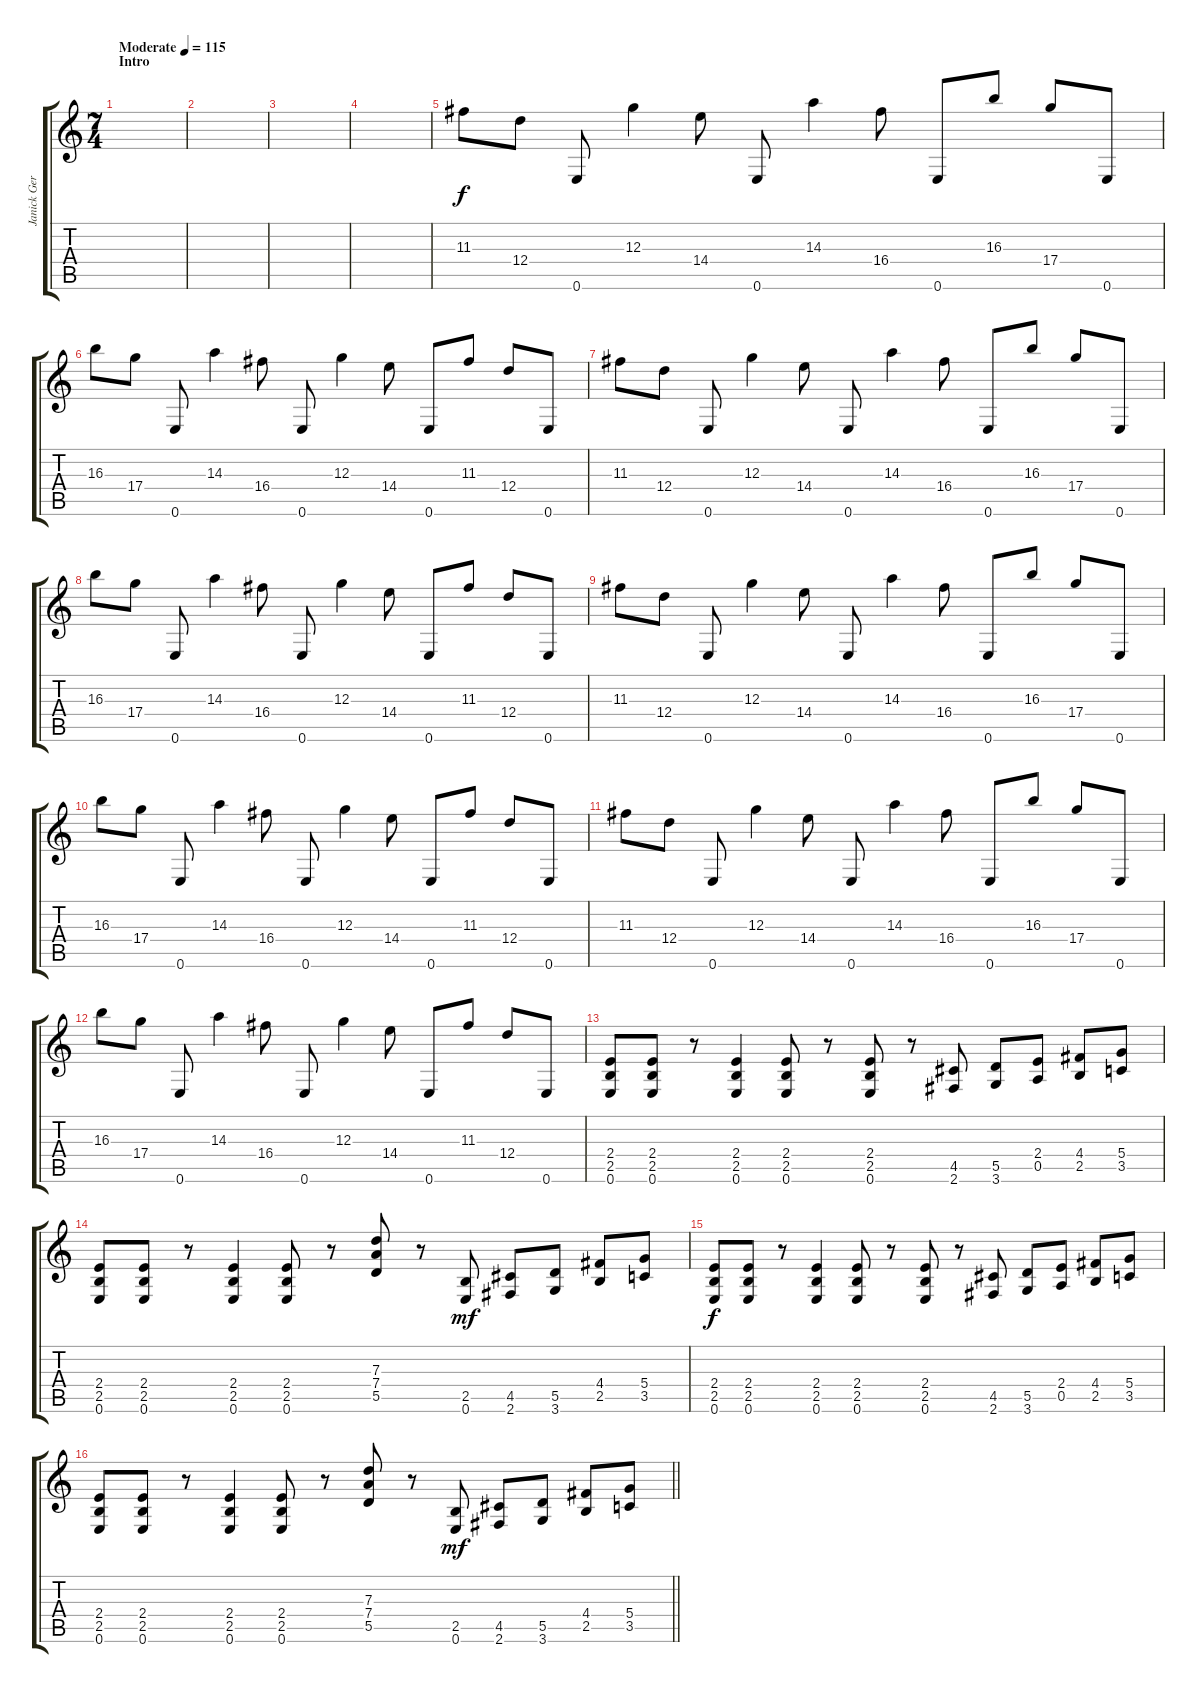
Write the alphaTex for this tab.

\track ("Janick Gers" "Janick Ger") {instrument distortionguitar}
\staff {score tabs}
\tuning (E4 B3 G3 D3 A2 E2) {hide}
\ts (7 4)
\section ("" "Intro")
\tempo (115 "Moderate")
\clef g2
\ks c
|
|
|
|
11.3.8{balance 1 instrument electricguitarjazz} 12.4.8 0.6.8 12.3.4 14.4.8 0.6.8 14.3.4 16.4.8 0.6.8 16.3.8 17.4.8 0.6.8 |
16.3.8 17.4.8 0.6.8 14.3.4 16.4.8 0.6.8 12.3.4 14.4.8 0.6.8 11.3.8 12.4.8 0.6.8 |
11.3.8 12.4.8 0.6.8 12.3.4 14.4.8 0.6.8 14.3.4 16.4.8 0.6.8 16.3.8 17.4.8 0.6.8 |
16.3.8 17.4.8 0.6.8 14.3.4 16.4.8 0.6.8 12.3.4 14.4.8 0.6.8 11.3.8 12.4.8 0.6.8 |
11.3.8{balance 8 instrument distortionguitar} 12.4.8 0.6.8 12.3.4 14.4.8 0.6.8 14.3.4 16.4.8 0.6.8 16.3.8 17.4.8 0.6.8 |
16.3.8 17.4.8 0.6.8 14.3.4 16.4.8 0.6.8 12.3.4 14.4.8 0.6.8 11.3.8 12.4.8 0.6.8 |
11.3.8 12.4.8 0.6.8 12.3.4 14.4.8 0.6.8 14.3.4 16.4.8 0.6.8 16.3.8 17.4.8 0.6.8 |
16.3.8 17.4.8 0.6.8 14.3.4 16.4.8 0.6.8 12.3.4 14.4.8 0.6.8 11.3.8 12.4.8 0.6.8 |
(2.4 2.5 0.6).8 (2.4 2.5 0.6).8 r.8 (2.4 2.5 0.6).4 (2.4 2.5 0.6).8 r.8 (2.4 2.5 0.6).8 r.8 (4.5 2.6).8 (5.5 3.6).8 (2.4 0.5).8 (4.4 2.5).8 (5.4 3.5).8 |
(2.4 2.5 0.6).8 (2.4 2.5 0.6).8 r.8 (2.4 2.5 0.6).4 (2.4 2.5 0.6).8 r.8 (7.3 7.4 5.5).8 r.8 (2.5 0.6).8{dy mf} (4.5 2.6).8 (5.5 3.6).8 (4.4 2.5).8 (5.4 3.5).8 |
(2.4 2.5 0.6).8{dy f} (2.4 2.5 0.6).8 r.8 (2.4 2.5 0.6).4 (2.4 2.5 0.6).8 r.8 (2.4 2.5 0.6).8 r.8 (4.5 2.6).8 (5.5 3.6).8 (2.4 0.5).8 (4.4 2.5).8 (5.4 3.5).8 |
\barLineRight lightlight
(2.4 2.5 0.6).8 (2.4 2.5 0.6).8 r.8 (2.4 2.5 0.6).4 (2.4 2.5 0.6).8 r.8 (7.3 7.4 5.5).8 r.8 (2.5 0.6).8{dy mf} (4.5 2.6).8 (5.5 3.6).8 (4.4 2.5).8 (5.4 3.5).8
